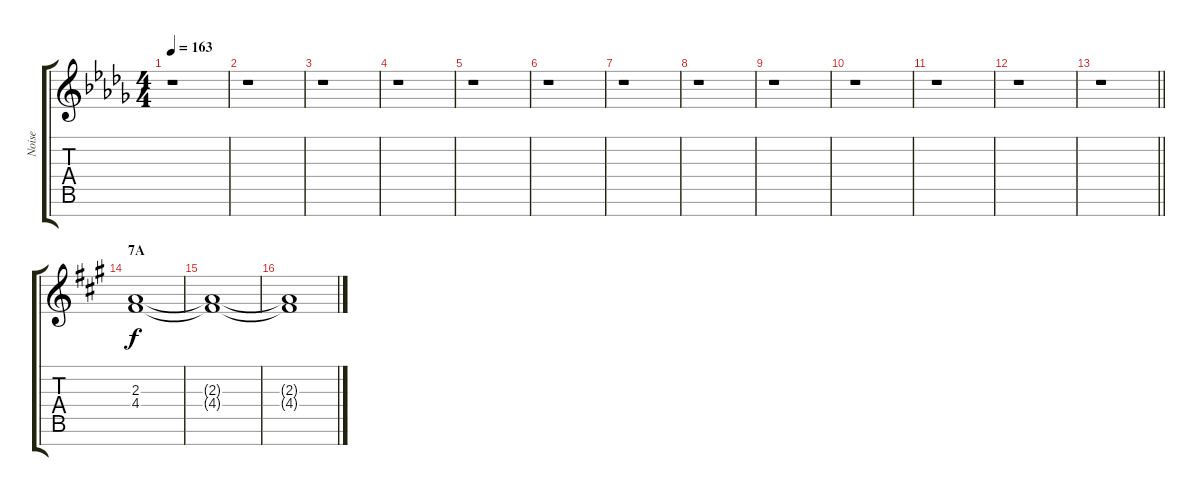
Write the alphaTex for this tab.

\track ("Noise" "Noise") {instrument seashore}
\staff {score tabs}
\tuning (E5 B4 G4 D4 A3 E3 B2) {hide}
\ts (4 4)
\tempo 163
\clef g2
\ks db
r.1{dy f} |
r.1 |
r.1 |
r.1 |
r.1 |
r.1 |
r.1 |
r.1 |
r.1 |
r.1 |
r.1 |
r.1 |
\barLineRight lightlight
r.1 |
\section ("" "7A")
\ks a
(2.3 4.4).1 |
(2.3{t} 4.4{t}).1 |
(2.3{t} 4.4{t}).1
